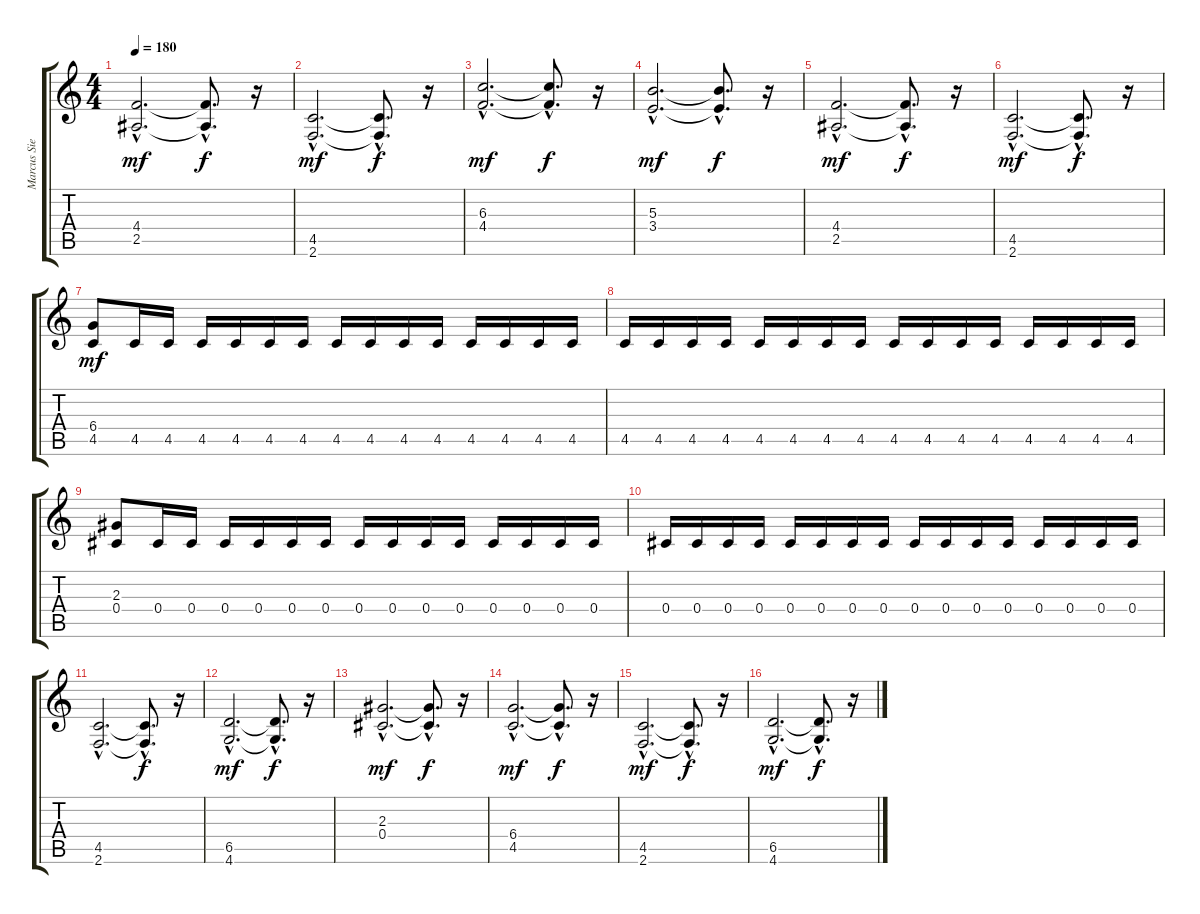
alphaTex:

\track ("Marcus Siepen" "Marcus Sie") {instrument distortionguitar}
\staff {score tabs}
\tuning (Eb4 Bb3 Gb3 Db3 Ab2 Eb2) {hide}
\ts (4 4)
\tempo 180
\clef g2
\ks c
(4.4{hac} 2.5{hac}).2{d dy mf} (4.4{hac t} 2.5{hac t}).8{d dy f} r.16 |
(4.5{hac} 2.6{hac}).2{d dy mf} (4.5{hac t} 2.6{hac t}).8{d dy f} r.16 |
(6.3{hac} 4.4{hac}).2{d dy mf} (6.3{hac t} 4.4{hac t}).8{d dy f} r.16 |
(5.3{hac} 3.4{hac}).2{d dy mf} (5.3{hac t} 3.4{hac t}).8{d dy f} r.16 |
(4.4{hac} 2.5{hac}).2{d dy mf} (4.4{hac t} 2.5{hac t}).8{d dy f} r.16 |
(4.5{hac} 2.6{hac}).2{d dy mf} (4.5{hac t} 2.6{hac t}).8{d dy f} r.16 |
(6.4 4.5).8{dy mf} 4.5.16 4.5.16 4.5.16 4.5.16 4.5.16 4.5.16 4.5.16 4.5.16 4.5.16 4.5.16 4.5.16 4.5.16 4.5.16 4.5.16 |
4.5.16 4.5.16 4.5.16 4.5.16 4.5.16 4.5.16 4.5.16 4.5.16 4.5.16 4.5.16 4.5.16 4.5.16 4.5.16 4.5.16 4.5.16 4.5.16 |
(2.3 0.4).8 0.4.16 0.4.16 0.4.16 0.4.16 0.4.16 0.4.16 0.4.16 0.4.16 0.4.16 0.4.16 0.4.16 0.4.16 0.4.16 0.4.16 |
0.4.16 0.4.16 0.4.16 0.4.16 0.4.16 0.4.16 0.4.16 0.4.16 0.4.16 0.4.16 0.4.16 0.4.16 0.4.16 0.4.16 0.4.16 0.4.16 |
(4.5{hac} 2.6{hac}).2{d} (4.5{hac t} 2.6{hac t}).8{d dy f} r.16 |
(6.5{hac} 4.6{hac}).2{d dy mf} (6.5{hac t} 4.6{hac t}).8{d dy f} r.16 |
(2.3{hac} 0.4{hac}).2{d dy mf} (2.3{hac t} 0.4{hac t}).8{d dy f} r.16 |
(6.4{hac} 4.5{hac}).2{d dy mf} (6.4{hac t} 4.5{hac t}).8{d dy f} r.16 |
(4.5{hac} 2.6{hac}).2{d dy mf} (4.5{hac t} 2.6{hac t}).8{d dy f} r.16 |
(6.5{hac} 4.6{hac}).2{d dy mf} (6.5{hac t} 4.6{hac t}).8{d dy f} r.16
